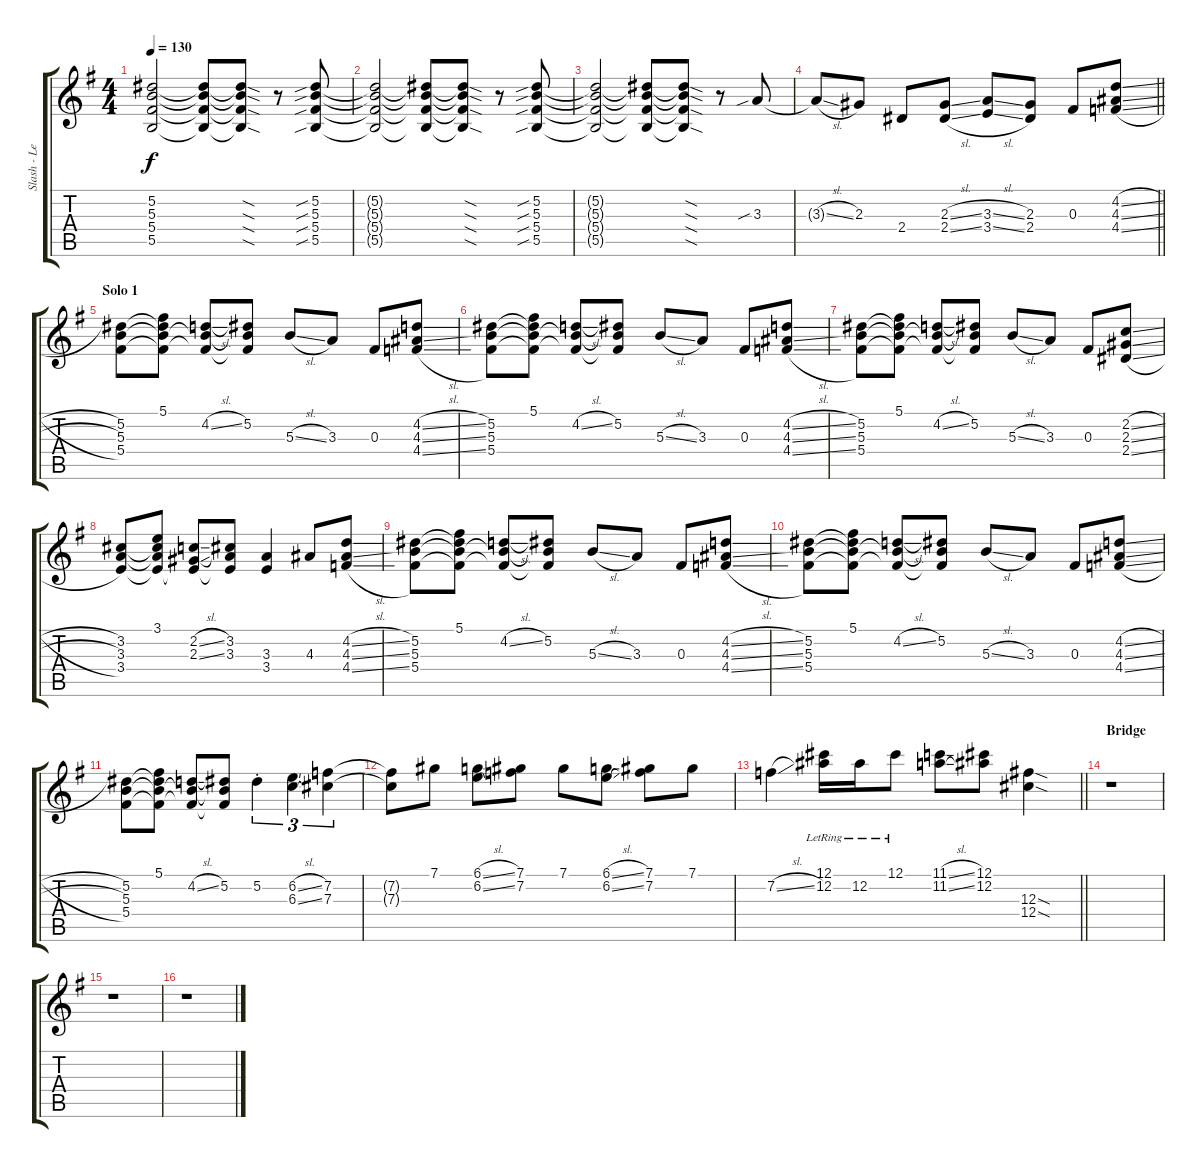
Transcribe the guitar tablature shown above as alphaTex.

\track ("Slash - Lead Guitar" "Slash - Le") {instrument distortionguitar}
\staff {score tabs}
\tuning (Db4 Bb3 Gb3 Db3 Gb2 Db2) {hide}
\ts (4 4)
\tempo 130
\clef g2
\ks g
(5.2 5.3 5.4 5.5).2{dy f} (5.2{t} 5.3{t} 5.4{t} 5.5{t}).8 (5.2{sod t} 5.3{sod t} 5.4{sod t} 5.5{sod t}).8 r.8 (5.2{sib} 5.3{sib} 5.4{sib} 5.5{sib}).8 |
(5.2{t} 5.3{t} 5.4{t} 5.5{t}).2 (5.2{t} 5.3{t} 5.4{t} 5.5{t}).8 (5.2{sod t} 5.3{sod t} 5.4{sod t} 5.5{sod t}).8 r.8 (5.2{sib} 5.3{sib} 5.4{sib} 5.5{sib}).8 |
(5.2{t} 5.3{t} 5.4{t} 5.5{t}).2 (5.2{t} 5.3{t} 5.4{t} 5.5{t}).8 (5.2{sod t} 5.3{sod t} 5.4{sod t} 5.5{sod t}).8 r.8 3.3{sib}.8 |
\barLineRight lightlight
3.3{sl t}.8 2.3.8 2.4.8 (2.3{sl} 2.4{sl}).8 (3.3{sl} 3.4{sl}).8 (2.3 2.4).8 0.3.8 (4.2{sl} 4.3{sl} 4.4{sl}).8 |
\section ("" "Solo 1")
(5.2 5.3 5.4).8 (5.1 5.2{t} 5.3{t} 5.4{t}).8 (4.2{sl} 5.3{t} 5.4{t}).8 (5.2 5.3{t} 5.4{t}).8 5.3{sl}.8 3.3.8 0.3.8 (4.2{sl} 4.3{sl} 4.4{sl}).8 |
(5.2 5.3 5.4).8 (5.1 5.2{t} 5.3{t} 5.4{t}).8 (4.2{sl} 5.3{t} 5.4{t}).8 (5.2 5.3{t} 5.4{t}).8 5.3{sl}.8 3.3.8 0.3.8 (4.2{sl} 4.3{sl} 4.4{sl}).8 |
(5.2 5.3 5.4).8 (5.1 5.2{t} 5.3{t} 5.4{t}).8 (4.2{sl} 5.3{t} 5.4{t}).8 (5.2 5.3{t} 5.4{t}).8 5.3{sl}.8 3.3.8 0.3.8 (2.2{sl} 2.3{sl} 2.4{sl}).8 |
(3.2 3.3 3.4).8 (3.1 3.2{t} 3.3{t} 3.4{t}).8 (2.2{sl} 2.3{sl} 3.4{t}).8 (3.2 3.3 3.4{t}).8 (3.3 3.4).4 4.3.8 (4.2{sl} 4.3{sl} 4.4{sl}).8 |
(5.2 5.3 5.4).8 (5.1 5.2{t} 5.3{t} 5.4{t}).8 (4.2{sl} 5.3{t} 5.4{t}).8 (5.2 5.3{t} 5.4{t}).8 5.3{sl}.8 3.3.8 0.3.8 (4.2{sl} 4.3{sl} 4.4{sl}).8 |
(5.2 5.3 5.4).8 (5.1 5.2{t} 5.3{t} 5.4{t}).8 (4.2{sl} 5.3{t} 5.4{t}).8 (5.2 5.3{t} 5.4{t}).8 5.3{sl}.8 3.3.8 0.3.8 (4.2{sl} 4.3{sl} 4.4{sl}).8 |
(5.2 5.3 5.4).8 (5.1 5.2{t} 5.3{t} 5.4{t}).8 (4.2{sl} 5.3{t} 5.4{t}).8 (5.2 5.3{t} 5.4{t}).8 5.2{st}.4{tu (3 2)} (6.2{sl} 6.3{sl}).4{tu (3 2)} (7.2 7.3).4{tu (3 2)} |
(7.2{t} 7.3{t}).8 7.1.8 (6.1{sl} 6.2{sl}).8 (7.1 7.2).8 7.1.8 (6.1{sl} 6.2{sl}).8 (7.1 7.2).8 7.1.8 |
\barLineRight lightlight
7.2{sl}.4 (12.1{lr} 12.2).16 12.2{lr}.16 12.1{lr}.8 (11.1{sl} 11.2{sl}).8 (12.1 12.2).8 (12.3{sod} 12.4{sod}).4 |
\section ("" "Bridge")
r.1 |
r.1 |
r.1
